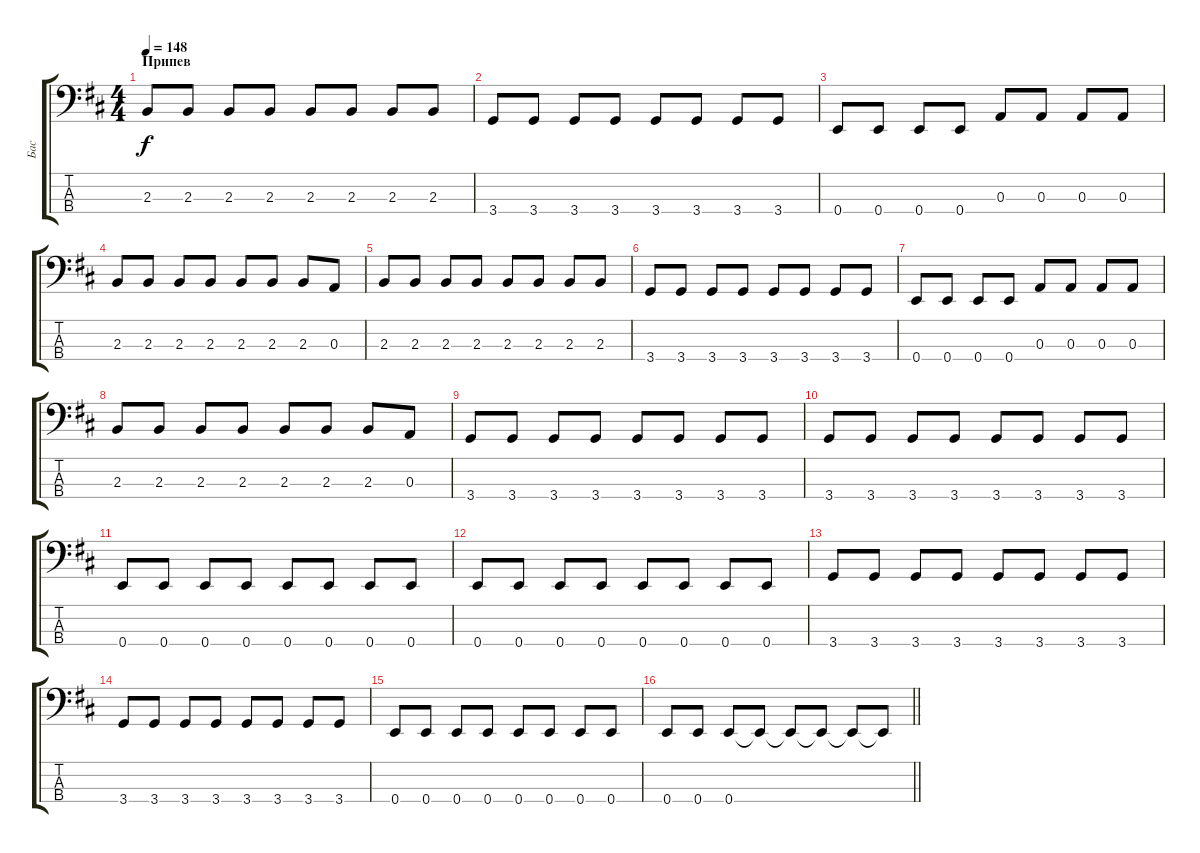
\track ("Бас" "Бас") {instrument electricbassfinger}
\staff {score tabs}
\tuning (G2 D2 A1 E1) {hide}
\ts (4 4)
\section ("" "Припев")
\tempo 148
\clef f4
\ks bminor
2.3.8{dy f} 2.3.8 2.3.8 2.3.8 2.3.8 2.3.8 2.3.8 2.3.8 |
3.4.8 3.4.8 3.4.8 3.4.8 3.4.8 3.4.8 3.4.8 3.4.8 |
0.4.8 0.4.8 0.4.8 0.4.8 0.3.8 0.3.8 0.3.8 0.3.8 |
2.3.8 2.3.8 2.3.8 2.3.8 2.3.8 2.3.8 2.3.8 0.3.8 |
2.3.8 2.3.8 2.3.8 2.3.8 2.3.8 2.3.8 2.3.8 2.3.8 |
3.4.8 3.4.8 3.4.8 3.4.8 3.4.8 3.4.8 3.4.8 3.4.8 |
0.4.8 0.4.8 0.4.8 0.4.8 0.3.8 0.3.8 0.3.8 0.3.8 |
2.3.8 2.3.8 2.3.8 2.3.8 2.3.8 2.3.8 2.3.8 0.3.8 |
3.4.8 3.4.8 3.4.8 3.4.8 3.4.8 3.4.8 3.4.8 3.4.8 |
3.4.8 3.4.8 3.4.8 3.4.8 3.4.8 3.4.8 3.4.8 3.4.8 |
0.4.8 0.4.8 0.4.8 0.4.8 0.4.8 0.4.8 0.4.8 0.4.8 |
0.4.8 0.4.8 0.4.8 0.4.8 0.4.8 0.4.8 0.4.8 0.4.8 |
3.4.8 3.4.8 3.4.8 3.4.8 3.4.8 3.4.8 3.4.8 3.4.8 |
3.4.8 3.4.8 3.4.8 3.4.8 3.4.8 3.4.8 3.4.8 3.4.8 |
0.4.8 0.4.8 0.4.8 0.4.8 0.4.8 0.4.8 0.4.8 0.4.8 |
\barLineRight lightlight
0.4.8 0.4.8 0.4.8 0.4{t}.8 0.4{t}.8 0.4{t}.8 0.4{t}.8 0.4{t}.8
